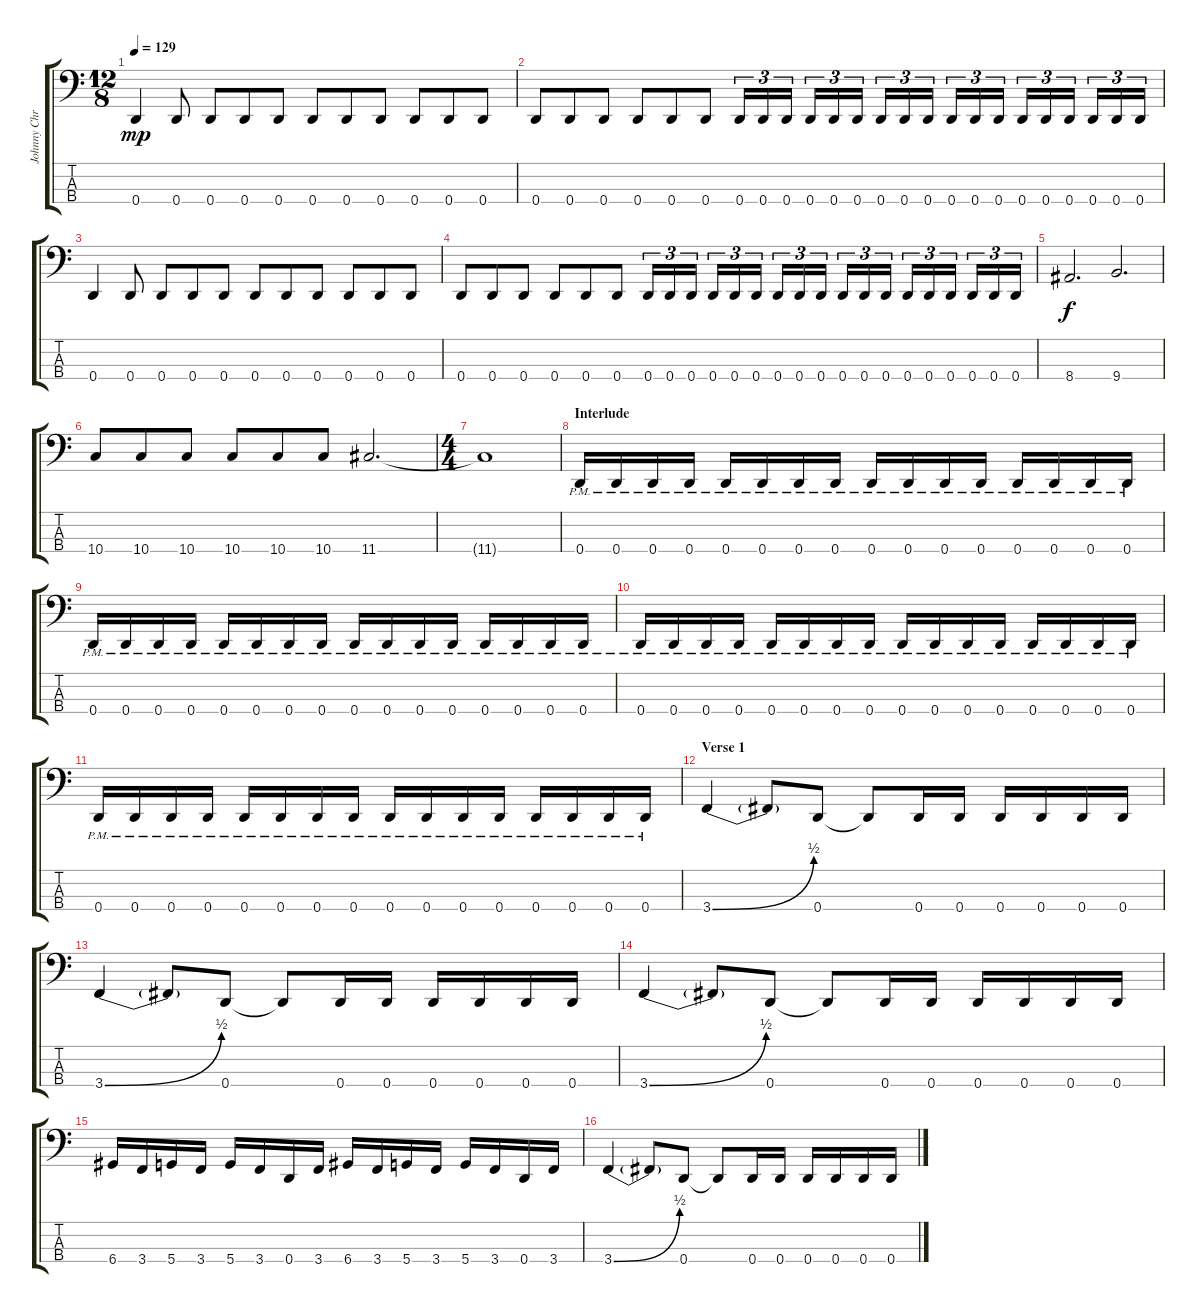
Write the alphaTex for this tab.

\track ("Johnny Christ (Bass)" "Johnny Chr") {instrument electricbasspick}
\staff {score tabs}
\tuning (G2 D2 A1 D1) {hide}
\ts (12 8)
\tempo 129
\clef f4
\ks c
0.4.4{dy mp} 0.4.8 0.4.8 0.4.8 0.4.8 0.4.8 0.4.8 0.4.8 0.4.8 0.4.8 0.4.8 |
0.4.8 0.4.8 0.4.8 0.4.8 0.4.8 0.4.8 0.4.16{tu (3 2)} 0.4.16{tu (3 2)} 0.4.16{tu (3 2)} 0.4.16{tu (3 2)} 0.4.16{tu (3 2)} 0.4.16{tu (3 2)} 0.4.16{tu (3 2)} 0.4.16{tu (3 2)} 0.4.16{tu (3 2)} 0.4.16{tu (3 2)} 0.4.16{tu (3 2)} 0.4.16{tu (3 2)} 0.4.16{tu (3 2)} 0.4.16{tu (3 2)} 0.4.16{tu (3 2)} 0.4.16{tu (3 2)} 0.4.16{tu (3 2)} 0.4.16{tu (3 2)} |
0.4.4 0.4.8 0.4.8 0.4.8 0.4.8 0.4.8 0.4.8 0.4.8 0.4.8 0.4.8 0.4.8 |
0.4.8 0.4.8 0.4.8 0.4.8 0.4.8 0.4.8 0.4.16{tu (3 2)} 0.4.16{tu (3 2)} 0.4.16{tu (3 2)} 0.4.16{tu (3 2)} 0.4.16{tu (3 2)} 0.4.16{tu (3 2)} 0.4.16{tu (3 2)} 0.4.16{tu (3 2)} 0.4.16{tu (3 2)} 0.4.16{tu (3 2)} 0.4.16{tu (3 2)} 0.4.16{tu (3 2)} 0.4.16{tu (3 2)} 0.4.16{tu (3 2)} 0.4.16{tu (3 2)} 0.4.16{tu (3 2)} 0.4.16{tu (3 2)} 0.4.16{tu (3 2)} |
8.4.2{d dy f} 9.4.2{d} |
10.4.8 10.4.8 10.4.8 10.4.8 10.4.8 10.4.8 11.4.2{d} |
\ts (4 4)
11.4{t}.1 |
\section ("" "Interlude")
0.4{pm}.16 0.4{pm}.16 0.4{pm}.16 0.4{pm}.16 0.4{pm}.16 0.4{pm}.16 0.4{pm}.16 0.4{pm}.16 0.4{pm}.16 0.4{pm}.16 0.4{pm}.16 0.4{pm}.16 0.4{pm}.16 0.4{pm}.16 0.4{pm}.16 0.4{pm}.16 |
0.4{pm}.16 0.4{pm}.16 0.4{pm}.16 0.4{pm}.16 0.4{pm}.16 0.4{pm}.16 0.4{pm}.16 0.4{pm}.16 0.4{pm}.16 0.4{pm}.16 0.4{pm}.16 0.4{pm}.16 0.4{pm}.16 0.4{pm}.16 0.4{pm}.16 0.4{pm}.16 |
0.4{pm}.16 0.4{pm}.16 0.4{pm}.16 0.4{pm}.16 0.4{pm}.16 0.4{pm}.16 0.4{pm}.16 0.4{pm}.16 0.4{pm}.16 0.4{pm}.16 0.4{pm}.16 0.4{pm}.16 0.4{pm}.16 0.4{pm}.16 0.4{pm}.16 0.4{pm}.16 |
0.4{pm}.16 0.4{pm}.16 0.4{pm}.16 0.4{pm}.16 0.4{pm}.16 0.4{pm}.16 0.4{pm}.16 0.4{pm}.16 0.4{pm}.16 0.4{pm}.16 0.4{pm}.16 0.4{pm}.16 0.4{pm}.16 0.4{pm}.16 0.4{pm}.16 0.4{pm}.16 |
\section ("" "Verse 1")
3.4{be (bend 0 0 60 2)}.4 3.4{t}.8 0.4.8 0.4{t}.8 0.4.16 0.4.16 0.4.16 0.4.16 0.4.16 0.4.16 |
3.4{be (bend 0 0 60 2)}.4 3.4{t}.8 0.4.8 0.4{t}.8 0.4.16 0.4.16 0.4.16 0.4.16 0.4.16 0.4.16 |
3.4{be (bend 0 0 60 2)}.4 3.4{t}.8 0.4.8 0.4{t}.8 0.4.16 0.4.16 0.4.16 0.4.16 0.4.16 0.4.16 |
6.4.16 3.4.16 5.4.16 3.4.16 5.4.16 3.4.16 0.4.16 3.4.16 6.4.16 3.4.16 5.4.16 3.4.16 5.4.16 3.4.16 0.4.16 3.4.16 |
3.4{be (bend 0 0 60 2)}.4 3.4{t}.8 0.4.8 0.4{t}.8 0.4.16 0.4.16 0.4.16 0.4.16 0.4.16 0.4.16
